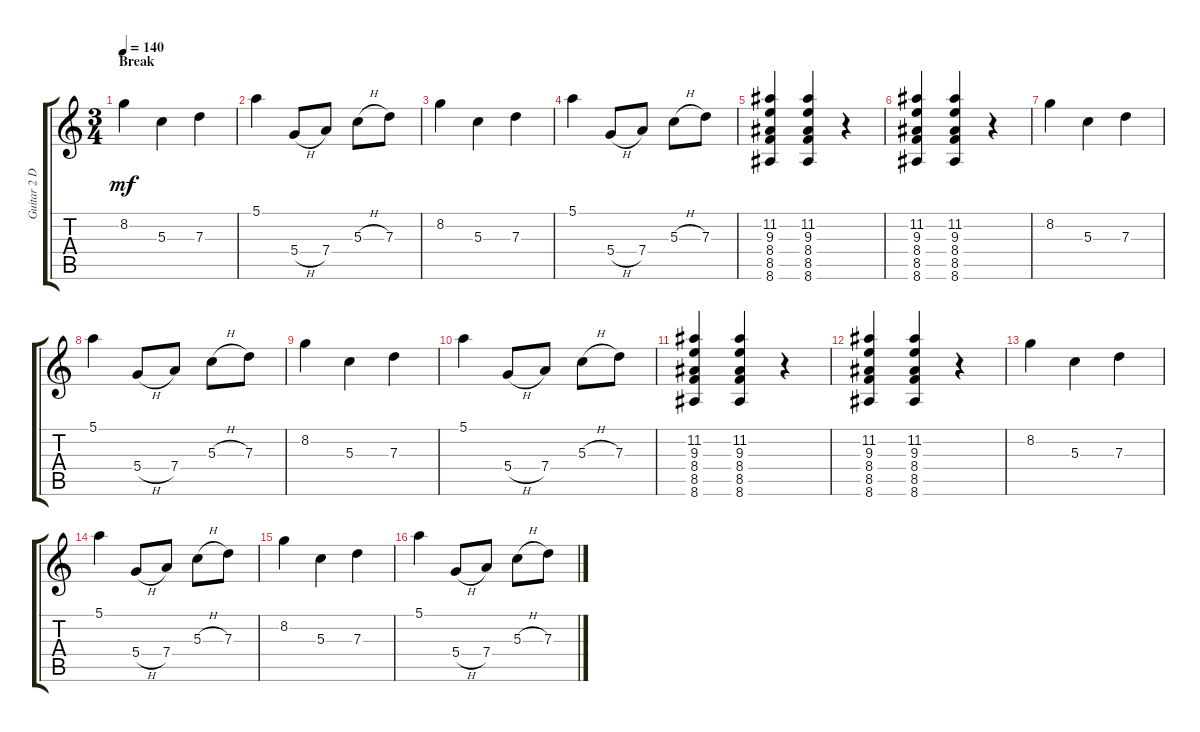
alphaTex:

\track ("Guitar 2 Distort" "Guitar 2 D") {instrument overdrivenguitar}
\staff {score tabs}
\tuning (E4 B3 G3 D3 A2 D2) {hide}
\ts (3 4)
\section ("" "Break")
\tempo 140
\clef g2
\ks c
8.2.4{dy mf volume 16} 5.3.4 7.3.4 |
5.1.4 5.4{h}.8 7.4.8 5.3{h}.8 7.3.8 |
8.2.4 5.3.4 7.3.4 |
5.1.4 5.4{h}.8 7.4.8 5.3{h}.8 7.3.8 |
(11.2 9.3 8.4 8.5 8.6).4 (11.2 9.3 8.4 8.5 8.6).4 r.4 |
(11.2 9.3 8.4 8.5 8.6).4 (11.2 9.3 8.4 8.5 8.6).4 r.4 |
8.2.4 5.3.4 7.3.4 |
5.1.4 5.4{h}.8 7.4.8 5.3{h}.8 7.3.8 |
8.2.4 5.3.4 7.3.4 |
5.1.4 5.4{h}.8 7.4.8 5.3{h}.8 7.3.8 |
(11.2 9.3 8.4 8.5 8.6).4 (11.2 9.3 8.4 8.5 8.6).4 r.4 |
(11.2 9.3 8.4 8.5 8.6).4 (11.2 9.3 8.4 8.5 8.6).4 r.4 |
8.2.4 5.3.4 7.3.4 |
5.1.4 5.4{h}.8 7.4.8 5.3{h}.8 7.3.8 |
8.2.4 5.3.4 7.3.4 |
5.1.4 5.4{h}.8 7.4.8 5.3{h}.8 7.3.8
